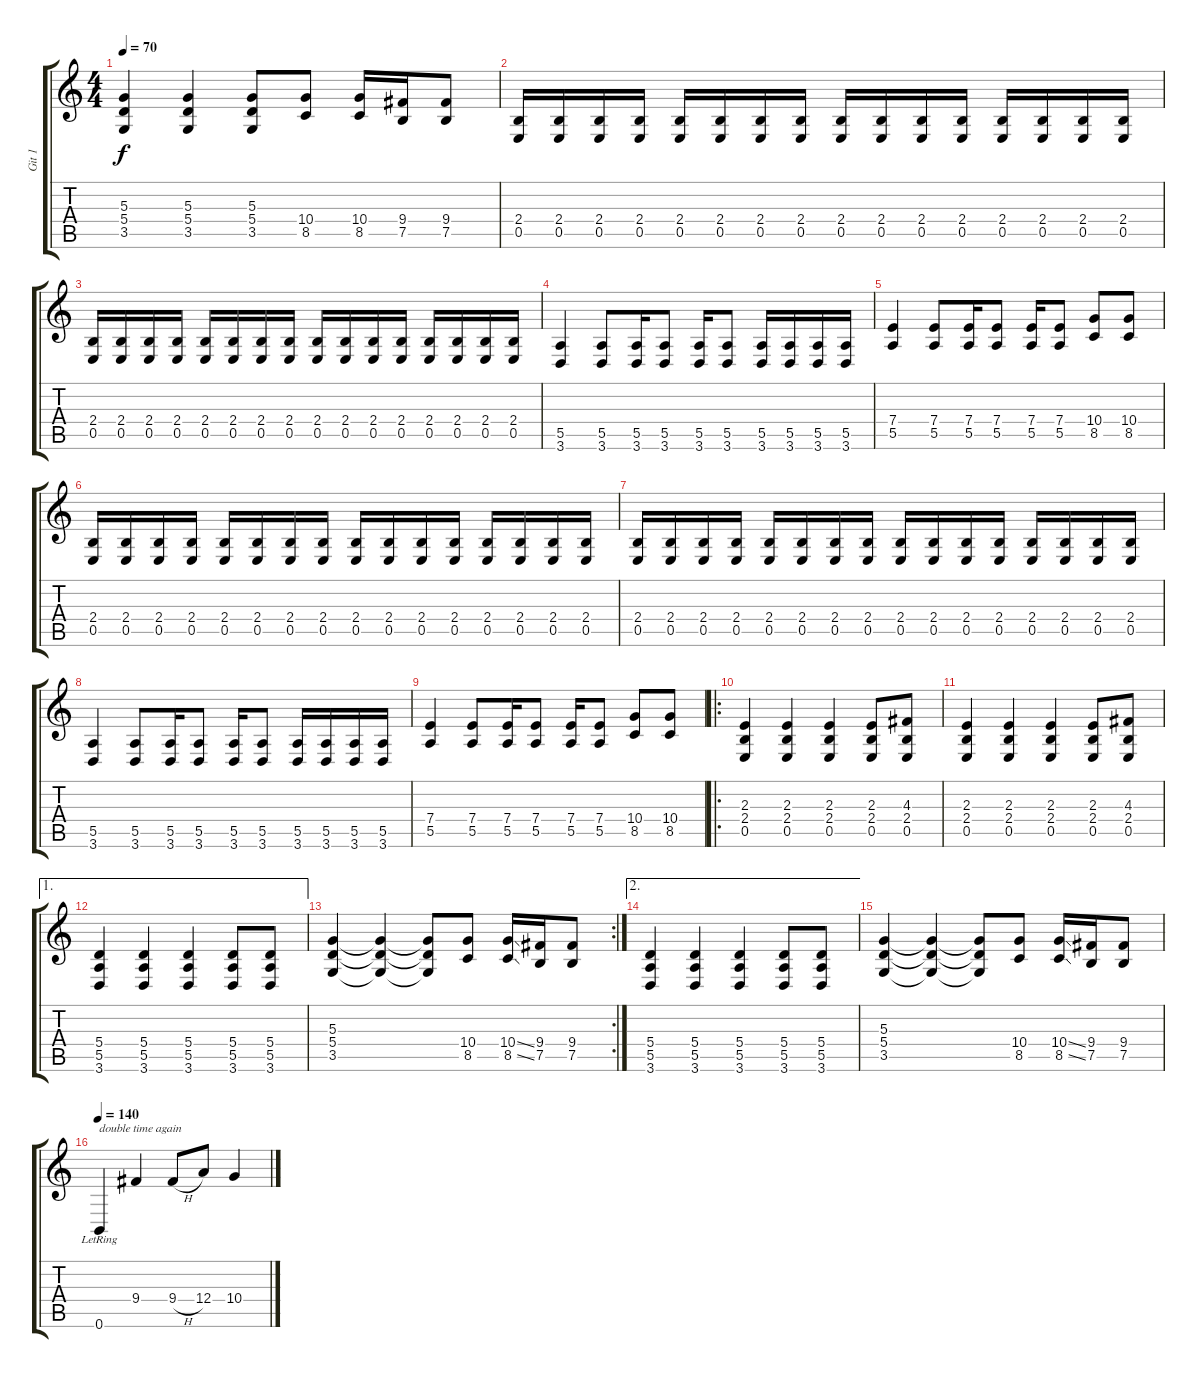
\track ("Git 1" "Git 1") {instrument distortionguitar}
\staff {score tabs}
\tuning (B3 Gb3 D3 A2 E2 B1) {hide}
\ts (4 4)
\tempo 70
\clef g2
\ks c
(5.3 5.4 3.5).4{dy f} (5.3 5.4 3.5).4 (5.3 5.4 3.5).8 (10.4 8.5).8 (10.4 8.5).16 (9.4 7.5).16 (9.4 7.5).8 |
(2.4 0.5).16 (2.4 0.5).16 (2.4 0.5).16 (2.4 0.5).16 (2.4 0.5).16 (2.4 0.5).16 (2.4 0.5).16 (2.4 0.5).16 (2.4 0.5).16 (2.4 0.5).16 (2.4 0.5).16 (2.4 0.5).16 (2.4 0.5).16 (2.4 0.5).16 (2.4 0.5).16 (2.4 0.5).16 |
(2.4 0.5).16 (2.4 0.5).16 (2.4 0.5).16 (2.4 0.5).16 (2.4 0.5).16 (2.4 0.5).16 (2.4 0.5).16 (2.4 0.5).16 (2.4 0.5).16 (2.4 0.5).16 (2.4 0.5).16 (2.4 0.5).16 (2.4 0.5).16 (2.4 0.5).16 (2.4 0.5).16 (2.4 0.5).16 |
(5.5 3.6).4 (5.5 3.6).8 (5.5 3.6).16 (5.5 3.6).8 (5.5 3.6).16 (5.5 3.6).8 (5.5 3.6).16 (5.5 3.6).16 (5.5 3.6).16 (5.5 3.6).16 |
(7.4 5.5).4 (7.4 5.5).8 (7.4 5.5).16 (7.4 5.5).8 (7.4 5.5).16 (7.4 5.5).8 (10.4 8.5).8 (10.4 8.5).8 |
(2.4 0.5).16 (2.4 0.5).16 (2.4 0.5).16 (2.4 0.5).16 (2.4 0.5).16 (2.4 0.5).16 (2.4 0.5).16 (2.4 0.5).16 (2.4 0.5).16 (2.4 0.5).16 (2.4 0.5).16 (2.4 0.5).16 (2.4 0.5).16 (2.4 0.5).16 (2.4 0.5).16 (2.4 0.5).16 |
(2.4 0.5).16 (2.4 0.5).16 (2.4 0.5).16 (2.4 0.5).16 (2.4 0.5).16 (2.4 0.5).16 (2.4 0.5).16 (2.4 0.5).16 (2.4 0.5).16 (2.4 0.5).16 (2.4 0.5).16 (2.4 0.5).16 (2.4 0.5).16 (2.4 0.5).16 (2.4 0.5).16 (2.4 0.5).16 |
(5.5 3.6).4 (5.5 3.6).8 (5.5 3.6).16 (5.5 3.6).8 (5.5 3.6).16 (5.5 3.6).8 (5.5 3.6).16 (5.5 3.6).16 (5.5 3.6).16 (5.5 3.6).16 |
(7.4 5.5).4 (7.4 5.5).8 (7.4 5.5).16 (7.4 5.5).8 (7.4 5.5).16 (7.4 5.5).8 (10.4 8.5).8 (10.4 8.5).8 |
\ro
(2.3 2.4 0.5).4 (2.3 2.4 0.5).4 (2.3 2.4 0.5).4 (2.3 2.4 0.5).8 (4.3 2.4 0.5).8 |
(2.3 2.4 0.5).4 (2.3 2.4 0.5).4 (2.3 2.4 0.5).4 (2.3 2.4 0.5).8 (4.3 2.4 0.5).8 |
\ae 1
(5.4 5.5 3.6).4 (5.4 5.5 3.6).4 (5.4 5.5 3.6).4 (5.4 5.5 3.6).8 (5.4 5.5 3.6).8 |
\rc 2
(5.3 5.4 3.5).4 (5.3{t} 5.4{t} 3.5{t}).4 (5.3{t} 5.4{t} 3.5{t}).8 (10.4 8.5).8 (10.4{ss} 8.5{ss}).16 (9.4 7.5).16 (9.4 7.5).8 |
\ae 2
(5.4 5.5 3.6).4 (5.4 5.5 3.6).4 (5.4 5.5 3.6).4 (5.4 5.5 3.6).8 (5.4 5.5 3.6).8 |
(5.3 5.4 3.5).4 (5.3{t} 5.4{t} 3.5{t}).4 (5.3{t} 5.4{t} 3.5{t}).8 (10.4 8.5).8 (10.4{ss} 8.5{ss}).16 (9.4 7.5).16 (9.4 7.5).8 |
\tempo 140
0.6{lr}.4{txt "double time again"} 9.4.4 9.4{h}.8 12.4.8 10.4.4
